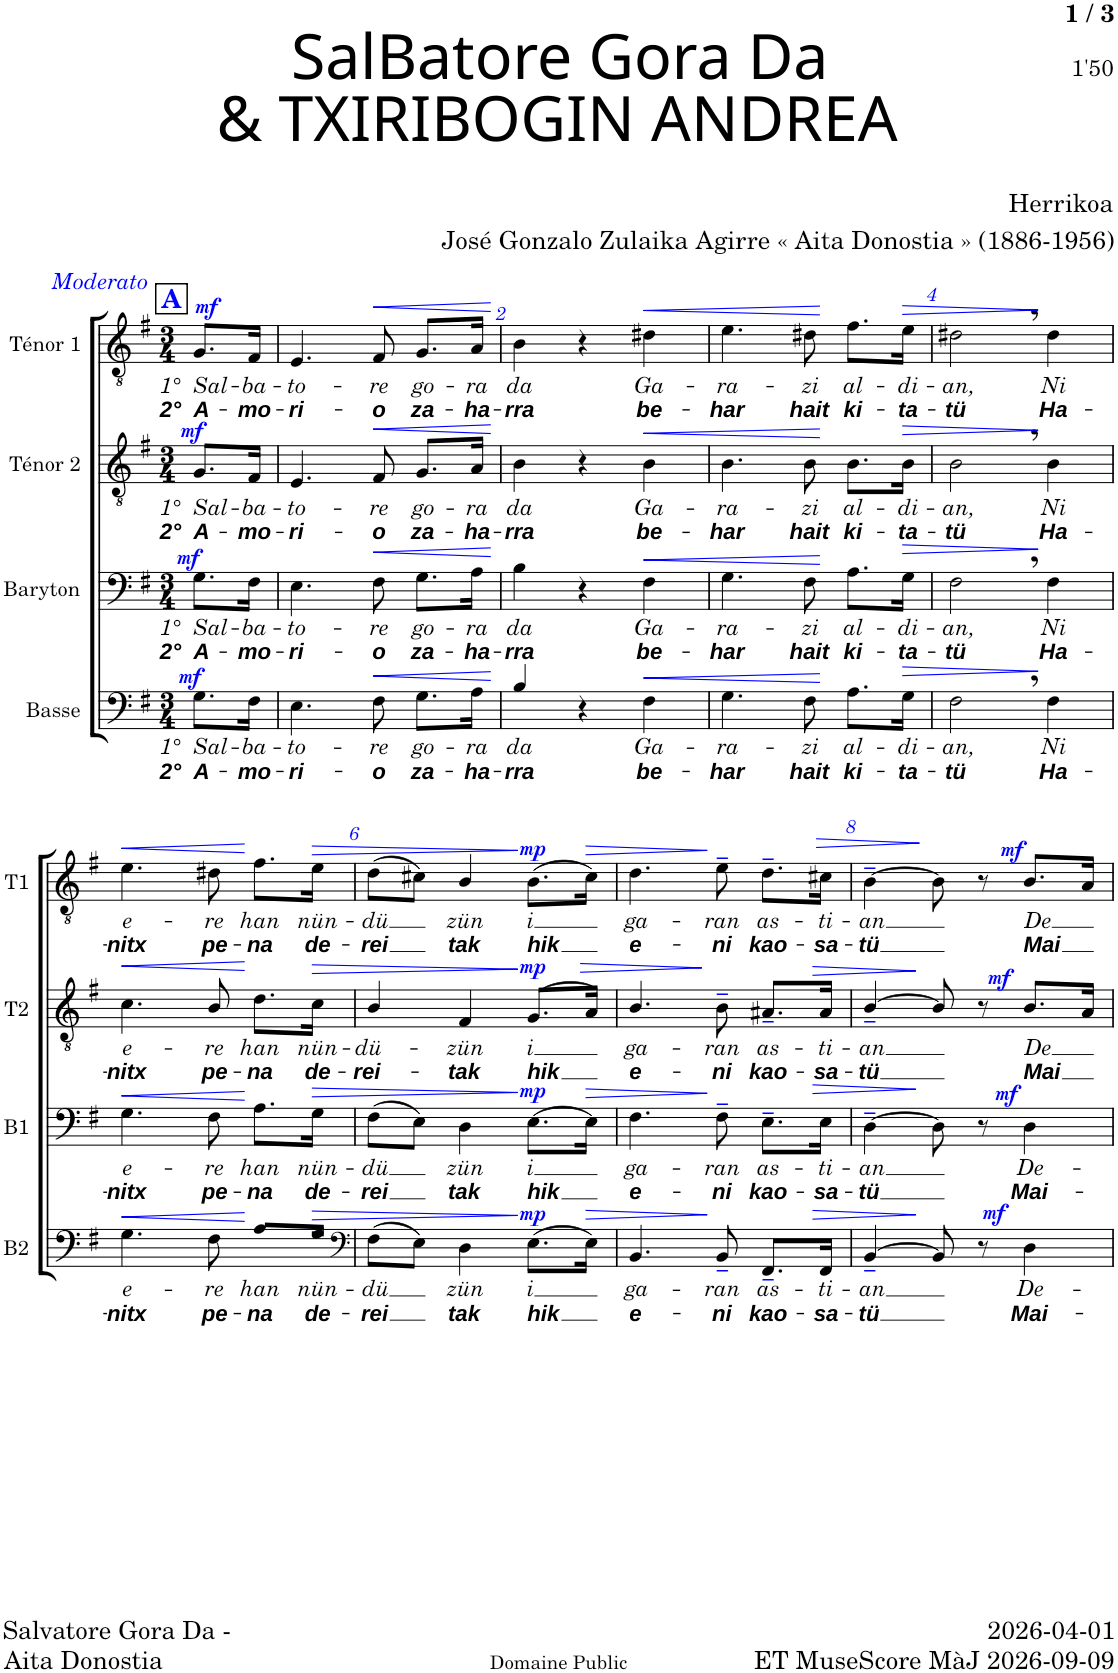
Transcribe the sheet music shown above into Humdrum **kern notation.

**kern	**text	**text	**dynam	**kern	**text	**text	**dynam	**kern	**text	**text	**dynam	**kern	**text	**text	**dynam
*part4	*part4	*part4	*part4	*part3	*part3	*part3	*part3	*part2	*part2	*part2	*part2	*part1	*part1	*part1	*part1
*staff4	*staff4	*staff4	*staff4	*staff3	*staff3	*staff3	*staff3	*staff2	*staff2	*staff2	*staff2	*staff1	*staff1	*staff1	*staff1
*I"Basse	*	*	*	*I"Baryton	*	*	*	*I"Ténor 2	*	*	*	*I"Ténor 1	*	*	*
*I'B2	*	*	*	*I'B1	*	*	*	*I'T2	*	*	*	*I'T1	*	*	*
*clefF4	*	*	*	*clefF4	*	*	*	*clefGv2	*	*	*	*clefGv2	*	*	*
*k[f#]	*	*	*	*k[f#]	*	*	*	*k[f#]	*	*	*	*k[f#]	*	*	*
*M3/4	*	*	*	*M3/4	*	*	*	*M3/4	*	*	*	*M3/4	*	*	*
!!LO:REH:place=s1:a:B:cj:color=#0000FF:fs=14:t=A
=	=	=	=	=	=	=	=	=	=	=	=	=	=	=	=
!	!	!	!	!	!	!	!	!	!	!	!	!LO:TX:a:i:color=#0000FF:t=Moderato	!	!	!
!	!LO:LY:b	!LO:LY:b	!LO:DY:a	!	!LO:LY:b	!LO:LY:b	!LO:DY:a	!	!LO:LY:b	!LO:LY:b	!LO:DY:a	!	!LO:LY:b	!LO:LY:b	!LO:DY:a
8.G\L	1° Sal-	2° A-	mf	8.G\L	1° Sal-	2° A-	mf	8.G/L	1° Sal-	2° A-	mf	8.G/L	1° Sal-	2° A-	mf
!	!LO:LY:b	!LO:LY:b	!	!	!LO:LY:b	!LO:LY:b	!	!	!LO:LY:b	!LO:LY:b	!	!	!LO:LY:b	!LO:LY:b	!
16F#\Jk	-ba-	-mo-	.	16F#\Jk	-ba-	-mo-	.	16F#/Jk	-ba-	-mo-	.	16F#/Jk	-ba-	-mo-	.
=1	=1	=1	=1	=1	=1	=1	=1	=1	=1	=1	=1	=1	=1	=1	=1
!	!LO:LY:b	!LO:LY:b	!	!	!LO:LY:b	!LO:LY:b	!	!	!LO:LY:b	!LO:LY:b	!	!	!LO:LY:b	!LO:LY:b	!
4.E\	-to-	-ri-	.	4.E\	-to-	-ri-	.	4.E/	-to-	-ri-	.	4.E/	-to-	-ri-	.
!	!LO:LY:b	!LO:LY:b	!LO:HP:b	!	!LO:LY:b	!LO:LY:b	!LO:HP:b	!	!LO:LY:b	!LO:LY:b	!LO:HP:b	!	!LO:LY:b	!LO:LY:b	!LO:HP:b
8F#\	-re	-o	<	8F#\	-re	-o	<	8F#/	-re	-o	<	8F#/	-re	-o	<
!	!LO:LY:b	!LO:LY:b	!	!	!LO:LY:b	!LO:LY:b	!	!	!LO:LY:b	!LO:LY:b	!	!	!LO:LY:b	!LO:LY:b	!
8.G\L	go-	za-	.	8.G\L	go-	za-	.	8.G/L	go-	za-	.	8.G/L	go-	za-	.
!	!LO:LY:b	!LO:LY:b	!	!	!LO:LY:b	!LO:LY:b	!	!	!LO:LY:b	!LO:LY:b	!	!	!LO:LY:b	!LO:LY:b	!
16A\Jk	-ra	-ha-	.	16A\Jk	-ra	-ha-	.	16A/Jk	-ra	-ha-	.	16A/Jk	-ra	-ha-	.
.	.	.	[	.	.	.	[	.	.	.	[	.	.	.	[
=2	=2	=2	=2	=2	=2	=2	=2	=2	=2	=2	=2	=2	=2	=2	=2
!	!LO:LY:b	!LO:LY:b	!	!	!LO:LY:b	!LO:LY:b	!	!	!LO:LY:b	!LO:LY:b	!	!	!LO:LY:b	!LO:LY:b	!
4B/	da	-rra	.	4B\	da	-rra	.	4B\	da	-rra	.	4B\	da	-rra	.
4r	.	.	.	4r	.	.	.	4r	.	.	.	4r	.	.	.
!	!LO:LY:b	!LO:LY:b	!LO:HP:b	!	!LO:LY:b	!LO:LY:b	!LO:HP:b	!	!LO:LY:b	!LO:LY:b	!LO:HP:b	!	!LO:LY:b	!LO:LY:b	!LO:HP:b
4F#\	Ga-	be-	<	4F#\	Ga-	be-	<	4B\	Ga-	be-	<	4d#X\	Ga-	be-	<
=3	=3	=3	=3	=3	=3	=3	=3	=3	=3	=3	=3	=3	=3	=3	=3
!	!LO:LY:b	!LO:LY:b	!	!	!LO:LY:b	!LO:LY:b	!	!	!LO:LY:b	!LO:LY:b	!	!	!LO:LY:b	!LO:LY:b	!
4.G\	-ra-	-har	.	4.G\	-ra-	-har	.	4.B\	-ra-	-har	.	4.e\	-ra-	-har	.
!	!LO:LY:b	!LO:LY:b	!	!	!LO:LY:b	!LO:LY:b	!	!	!LO:LY:b	!LO:LY:b	!	!	!LO:LY:b	!LO:LY:b	!
8F#\	-zi	hait	.	8F#\	-zi	hait	.	8B\	-zi	hait	.	8d#X\	-zi	hait	.
!	!LO:LY:b	!LO:LY:b	!	!	!LO:LY:b	!LO:LY:b	!	!	!LO:LY:b	!LO:LY:b	!	!	!LO:LY:b	!LO:LY:b	!
8.A\L	al-	ki-	[	8.A\L	al-	ki-	[	8.B\L	al-	ki-	[	8.f#\L	al-	ki-	[
!	!LO:LY:b	!LO:LY:b	!LO:HP:b	!	!LO:LY:b	!LO:LY:b	!LO:HP:b	!	!LO:LY:b	!LO:LY:b	!LO:HP:b	!	!LO:LY:b	!LO:LY:b	!LO:HP:b
16G\Jk	-di-	-ta-	>	16G\Jk	-di-	-ta-	>	16B\Jk	-di-	-ta-	>	16e\Jk	-di-	-ta-	>
=4	=4	=4	=4	=4	=4	=4	=4	=4	=4	=4	=4	=4	=4	=4	=4
!	!LO:LY:b	!LO:LY:b	!	!	!LO:LY:b	!LO:LY:b	!	!	!LO:LY:b	!LO:LY:b	!	!	!LO:LY:b	!LO:LY:b	!
2F#,\	-an,	-tü	.	2F#,\	-an,	-tü	.	2B,\	-an,	-tü	.	2d#X,\	-an,	-tü	.
!	!LO:LY:b	!LO:LY:b	!	!	!LO:LY:b	!LO:LY:b	!	!	!LO:LY:b	!LO:LY:b	!	!	!LO:LY:b	!LO:LY:b	!
4F#\	Ni	Ha-	]	4F#\	Ni	Ha-	]	4B\	Ni	Ha-	]	4d#\	Ni	Ha-	]
!!LO:LB:g=z
=5	=5	=5	=5	=5	=5	=5	=5	=5	=5	=5	=5	=5	=5	=5	=5
!	!LO:LY:b	!LO:LY:b	!LO:HP:b	!	!LO:LY:b	!LO:LY:b	!LO:HP:b	!	!LO:LY:b	!LO:LY:b	!LO:HP:b	!	!LO:LY:b	!LO:LY:b	!LO:HP:b
4.G\	e-	-nitx	<	4.G\	e-	-nitx	<	4.c\	e-	-nitx	<	4.e\	e-	-nitx	<
!	!LO:LY:b	!LO:LY:b	!	!	!LO:LY:b	!LO:LY:b	!	!	!LO:LY:b	!LO:LY:b	!	!	!LO:LY:b	!LO:LY:b	!
8F#\	-re	pe-	.	8F#\	-re	pe-	.	8B/	-re	pe-	.	8d#X\	-re	pe-	.
!	!LO:LY:b	!LO:LY:b	!	!	!LO:LY:b	!LO:LY:b	!	!	!LO:LY:b	!LO:LY:b	!	!	!LO:LY:b	!LO:LY:b	!
8.A/L	han	-na	[	8.A\L	han	-na	[	8.d\L	han	-na	[	8.f#\L	han	-na	[
!	!LO:LY:b	!LO:LY:b	!LO:HP:b	!	!LO:LY:b	!LO:LY:b	!LO:HP:b	!	!LO:LY:b	!LO:LY:b	!LO:HP:b	!	!LO:LY:b	!LO:LY:b	!LO:HP:b
16G/Jk	nün-	de-	>	16G\Jk	nün-	de-	>	16c\Jk	nün-	de-	>	16e\Jk	nün-	de-	>
=6	=6	=6	=6	=6	=6	=6	=6	=6	=6	=6	=6	=6	=6	=6	=6
*clefF4	*	*	*	*	*	*	*	*	*	*	*	*	*	*	*
!	!LO:LY:b	!LO:LY:b	!	!	!LO:LY:b	!LO:LY:b	!	!	!LO:LY:b	!LO:LY:b	!	!	!LO:LY:b	!LO:LY:b	!
(>8F#\L	-dü	-rei	.	(>8F#\L	-dü	-rei	.	4B/	-dü-	-rei-	.	(8d\L	-dü	-rei	.
8E\J)	.	.	.	8E\J)	.	.	.	.	.	.	.	8c#X\J)	.	.	.
!	!LO:LY:b	!LO:LY:b	!	!	!LO:LY:b	!LO:LY:b	!	!	!LO:LY:b	!LO:LY:b	!	!	!LO:LY:b	!LO:LY:b	!
4D\	zün	tak	.	4D\	zün	tak	.	4F#/	zün	tak	.	4B/	zün	tak	.
!	!LO:LY:b	!LO:LY:b	!LO:DY:n=1:a	!	!LO:LY:b	!LO:LY:b	!LO:DY:n=1:a	!	!LO:LY:b	!LO:LY:b	!LO:DY:n=1:a	!	!LO:LY:b	!LO:LY:b	!LO:DY:n=1:a
(>8.E\L	i	hik	] mp	(>8.E\L	i	hik	] mp	(>8.G/L	i	hik	] mp	(8.B\L	i	hik	] mp
!	!	!	!LO:HP:b	!	!	!	!LO:HP:b	!	!	!	!LO:HP:b	!	!	!	!LO:HP:b
16E\Jk)	.	.	>	16E\Jk)	.	.	>	16A/Jk)	.	.	>	16c#\Jk)	.	.	>
=7	=7	=7	=7	=7	=7	=7	=7	=7	=7	=7	=7	=7	=7	=7	=7
!	!LO:LY:b	!LO:LY:b	!	!	!LO:LY:b	!LO:LY:b	!	!	!LO:LY:b	!LO:LY:b	!	!	!LO:LY:b	!LO:LY:b	!
4.BB/	ga-	e-	.	4.F#\	ga-	e-	.	4.B/	ga-	e-	.	4.d\	ga-	e-	.
!	!LO:LY:b	!LO:LY:b	!	!	!LO:LY:b	!LO:LY:b	!	!	!LO:LY:b	!LO:LY:b	!	!	!LO:LY:b	!LO:LY:b	!
8BB~/	-ran	-ni	]	8F#~\	-ran	-ni	]	8B~\	-ran	-ni	]	8e~\	-ran	-ni	]
!	!LO:LY:b	!LO:LY:b	!	!	!LO:LY:b	!LO:LY:b	!	!	!LO:LY:b	!LO:LY:b	!	!	!LO:LY:b	!LO:LY:b	!
8.FF#~/L	as-	kao-	.	8.E~\L	as-	kao-	.	8.A#X~/L	as-	kao-	.	8.d~\L	as-	kao-	.
!	!LO:LY:b	!LO:LY:b	!LO:HP:b	!	!LO:LY:b	!LO:LY:b	!LO:HP:b	!	!LO:LY:b	!LO:LY:b	!LO:HP:b	!	!LO:LY:b	!LO:LY:b	!LO:HP:b
16FF#/Jk	-ti-	-sa-	>	16E\Jk	-ti-	-sa-	>	16A#/Jk	-ti-	-sa-	>	16c#X\Jk	-ti-	-sa-	>
=8	=8	=8	=8	=8	=8	=8	=8	=8	=8	=8	=8	=8	=8	=8	=8
!	!LO:LY:b	!LO:LY:b	!	!	!LO:LY:b	!LO:LY:b	!	!	!LO:LY:b	!LO:LY:b	!	!	!LO:LY:b	!LO:LY:b	!
[>4BB~/	-an	-tü	.	[4D~\	-an	-tü	.	[>4B~/	-an	-tü	.	[4B~\	-an	-tü	.
8BB/]	.	.	]	8D\]	.	.	]	8B/]	.	.	]	8B\]	.	.	]
8r	.	.	.	8r	.	.	.	8r	.	.	.	8r	.	.	.
!	!LO:LY:b	!LO:LY:b	!LO:DY:a	!	!LO:LY:b	!LO:LY:b	!LO:DY:a	!	!LO:LY:b	!LO:LY:b	!LO:DY:a	!	!LO:LY:b	!LO:LY:b	!LO:DY:a
4D\	De-	Mai-	mf	4D\	De-	Mai-	mf	8.B/L	De	Mai	mf	8.B/L	De	Mai	mf
.	.	.	.	.	.	.	.	16A/Jk	.	.	.	16A/Jk	.	.	.
=	=	=	=	=	=	=	=	=	=	=	=	=	=	=	=
*-	*-	*-	*-	*-	*-	*-	*-	*-	*-	*-	*-	*-	*-	*-	*-
